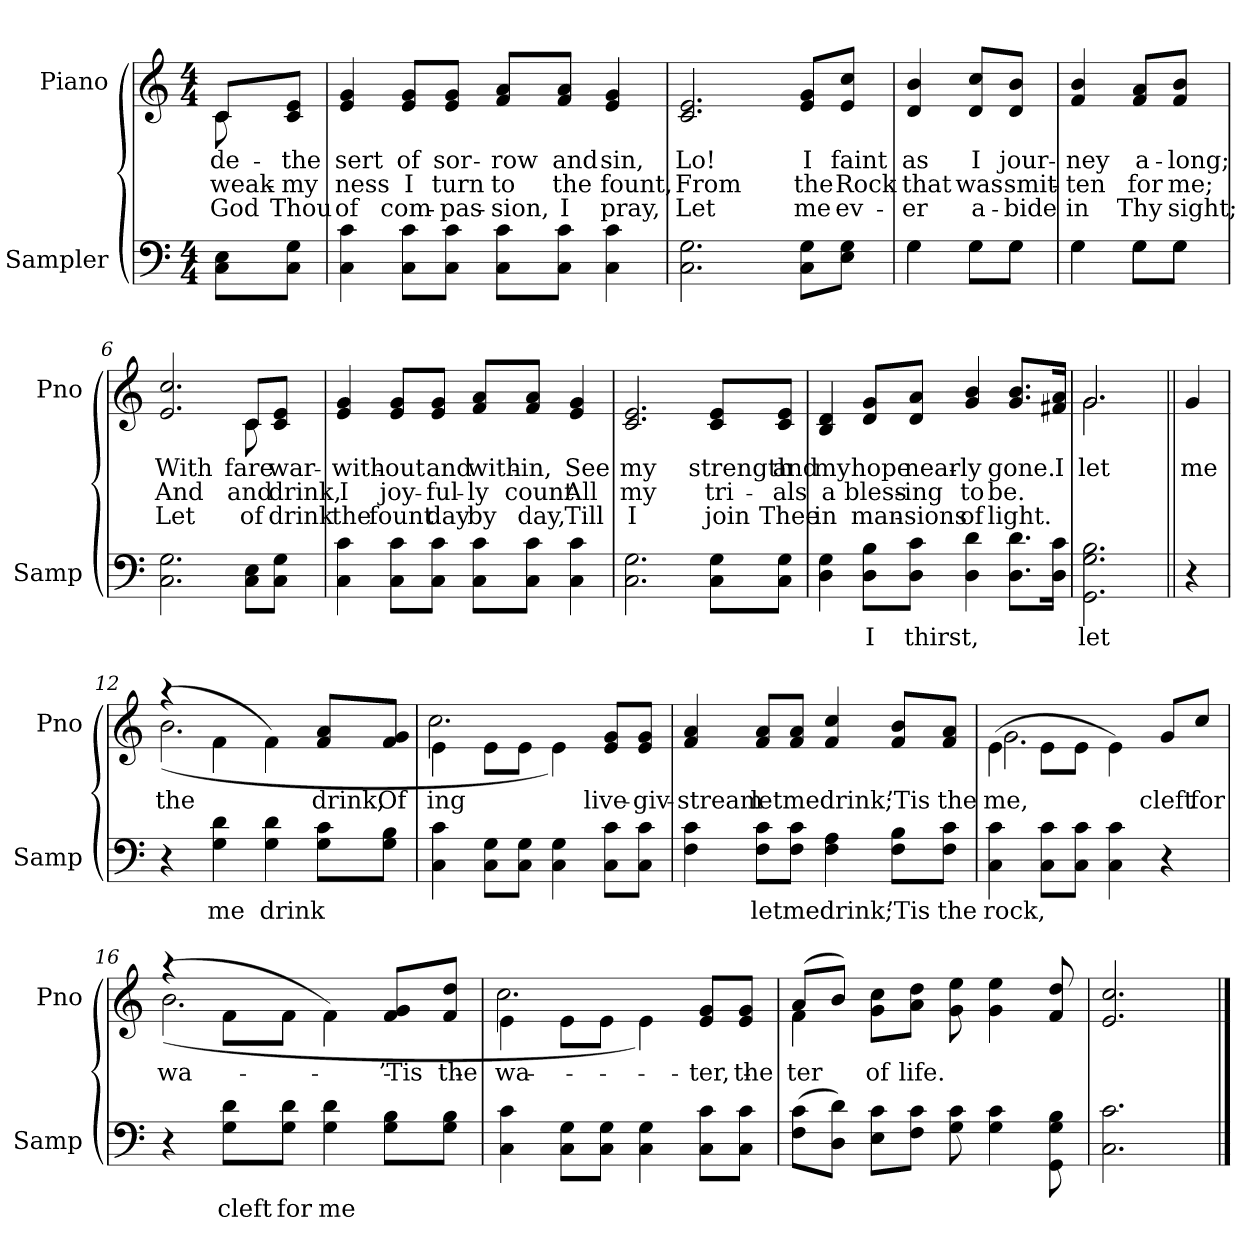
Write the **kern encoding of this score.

**kern	**text	**kern	**text	**text	**text
*part2	*part2	*part1	*part1	*part1	*part1
*staff2	*staff2	*staff1	*staff1	*staff1	*staff1
*I"Sampler	*	*I"Piano	*	*	*
*I'Samp	*	*I'Pno	*	*	*
*clefF4	*	*clefG2	*	*	*
*M4/4	*	*M4/4	*	*	*
=1	=1	=1	=1	=1	=1
*	*	*^	*	*	*
8C\ 8E\L	.	8c/L	8c	de-	weak-	God
8C\ 8G\J	.	8c/ 8e/J	8ryy	the	my	Thou
*	*	*v	*v	*	*	*
=2	=2	=2	=2	=2	=2
4C 4c	.	4e 4g	-sert	-ness	of
8C\ 8c\L	.	8e/ 8g/L	of	I	com-
8C\ 8c\J	.	8e/ 8g/J	sor-	turn	-pas-
8C\ 8c\L	.	8f/ 8a/L	-row	to	-sion,
8C\ 8c\J	.	8f/ 8a/J	and	the	I
4C 4c	.	4e 4g	sin,	fount,	pray,
=3	=3	=3	=3	=3	=3
2.C 2.G	.	2.c 2.e	Lo!	From	Let
8C\ 8G\L	.	8e/ 8g/L	I	the	me
8E\ 8G\J	.	8e/ 8cc/J	faint	Rock	ev-
=4	=4	=4	=4	=4	=4
*^	*	*	*	*	*
4G\	4G	.	4d 4b	as	that	-er
8G\L	8G\L	.	8d/ 8cc/L	I	was	a-
8G\J	8G\J	.	8d/ 8b/J	jour-	smit-	-bide
=5	=5	=5	=5	=5	=5	=5
4G\	4G	.	4f 4b	-ney	-ten	in
8G\L	8G\L	.	8f/ 8a/L	a-	for	Thy
8G\J	8G\J	.	8f/ 8b/J	-long;	me;	sight;
*v	*v	*	*	*	*	*
=6	=6	=6	=6	=6	=6
*	*	*^	*	*	*
2.C 2.G	.	2.e 2.cc	2.ryy	With	And	Let
8C\ 8E\L	.	8c/L	8c	-fare	and	of
8C\ 8G\J	.	8c/ 8e/J	8ryy	war-	drink,	drink
*	*	*v	*v	*	*	*
=7	=7	=7	=7	=7	=7
4C 4c	.	4e 4g	with-	I	the
8C\ 8c\L	.	8e/ 8g/L	-out	joy-	fount
8C\ 8c\J	.	8e/ 8g/J	and	-ful-	day
8C\ 8c\L	.	8f/ 8a/L	with-	-ly	by
8C\ 8c\J	.	8f/ 8a/J	-in,	count	day,
4C 4c	.	4e 4g	See	All	Till
=8	=8	=8	=8	=8	=8
2.C 2.G	.	2.c 2.e	my	my	I
8C\ 8G\L	.	8c/ 8e/L	strength	tri-	join
8C\ 8G\J	.	8c/ 8e/J	and	-als	Thee
=9	=9	=9	=9	=9	=9
4D 4G	.	4B 4d	my	a	in
8D\ 8B\L	I	8d/ 8g/L	hope	bless-	man-
8D\ 8c\J	thirst,	8d/ 8a/J	near-	-ing	-sions
4D 4d	.	4g 4b	-ly	to	of
8.D\ 8.d\L	.	8.g/ 8.b/L	gone.	be.	light.
16D\ 16c\Jk	.	16f#X/ 16a/Jk	I	.	.
=10	=10	=10	=10	=10	=10
*	*	*^	*	*	*
2.GG 2.G 2.B	let	2.g/	2.g	let	.	.
=11||	=11||	=11||	=11||	=11||	=11||	=11||
!	!	!LO:TX:t=Refrain	!	!	!	!
*	*	*v	*v	*	*	*
4r	.	4g	me	.	.
=12	=12	=12	=12	=12	=12
*	*	*^	*	*	*
4r	.	(4r	(2.b	the	.	.
4G 4d	me	4f\	.	.	.	.
4G 4d	drink	4f\)	.	.	.	.
8G\ 8c\L	.	8f/ 8a/L	4ryy	drink,	.	.
8G\ 8B\J	.	8f/ 8g/J	.	Of	.	.
=13	=13	=13	=13	=13	=13	=13
4C 4c	.	4e\	2.cc	-ing	.	.
8C\ 8G\L	.	8e\L	.	.	.	.
8C\ 8G\J	.	8e\J	.	.	.	.
4C 4G	.	4e\)	.	.	.	.
8C\ 8c\L	.	8e/ 8g/L	4ryy	live-	.	.
8C\ 8c\J	.	8e/ 8g/J	.	-giv-	.	.
*	*	*v	*v	*	*	*
=14	=14	=14	=14	=14	=14
4F 4c	.	4f 4a	stream	.	.
8F\ 8c\L	let	8f/ 8a/L	let	.	.
8F\ 8c\J	me	8f/ 8a/J	me	.	.
4F 4A	drink;	4f 4cc	drink;	.	.
8F\ 8B\L	’Tis	8f/ 8b/L	’Tis	.	.
8F\ 8c\J	the	8f/ 8a/J	the	.	.
=15	=15	=15	=15	=15	=15
*	*	*^	*	*	*
4C 4c	rock,	(4e\	2.g	me,	.	.
8C\ 8c\L	.	8e\L	.	.	.	.
8C\ 8c\J	.	8e\J	.	.	.	.
4C 4c	.	4e\)	.	.	.	.
4r	.	8g/L	4ryy	cleft	.	.
.	.	8cc/J	.	for	.	.
=16	=16	=16	=16	=16	=16	=16
4r	.	(4r	(2.b	wa-	.	.
8G\ 8d\L	cleft	8f\L	.	.	.	.
8G\ 8d\J	for	8f\J	.	.	.	.
4G 4d	me	4f\)	.	.	.	.
8G\ 8B\L	.	8f/ 8g/L	4ryy	’Tis	.	.
8G\ 8B\J	.	8f/ 8dd/J	.	the	.	.
=17	=17	=17	=17	=17	=17	=17
4C 4c	.	4e\	2.cc	wa-	.	.
8C\ 8G\L	.	8e\L	.	.	.	.
8C\ 8G\J	.	8e\J	.	.	.	.
4C 4G	.	4e\)	.	.	.	.
8C\ 8c\L	.	8e/ 8g/L	4ryy	-ter,	.	.
8C\ 8c\J	.	8e/ 8g/J	.	the	.	.
=18	=18	=18	=18	=18	=18	=18
(8F\ 8c\L	.	(8a/L	4f	-ter	.	.
8D\ 8d\J)	.	8b/J)	.	.	.	.
8E\ 8c\L	.	8g\ 8cc\L	2.ryy	of	.	.
8F\ 8c\J	.	8a\ 8dd\J	.	life.	.	.
8G 8c	.	8g 8ee	.	.	.	.
4G 4c	.	4g 4ee	.	.	.	.
8GG 8G 8B	.	8f 8dd	.	.	.	.
*	*	*v	*v	*	*	*
=19	=19	=19	=19	=19	=19
2.C 2.c	.	2.e 2.cc	.	.	.
==	==	==	==	==	==
*-	*-	*-	*-	*-	*-
